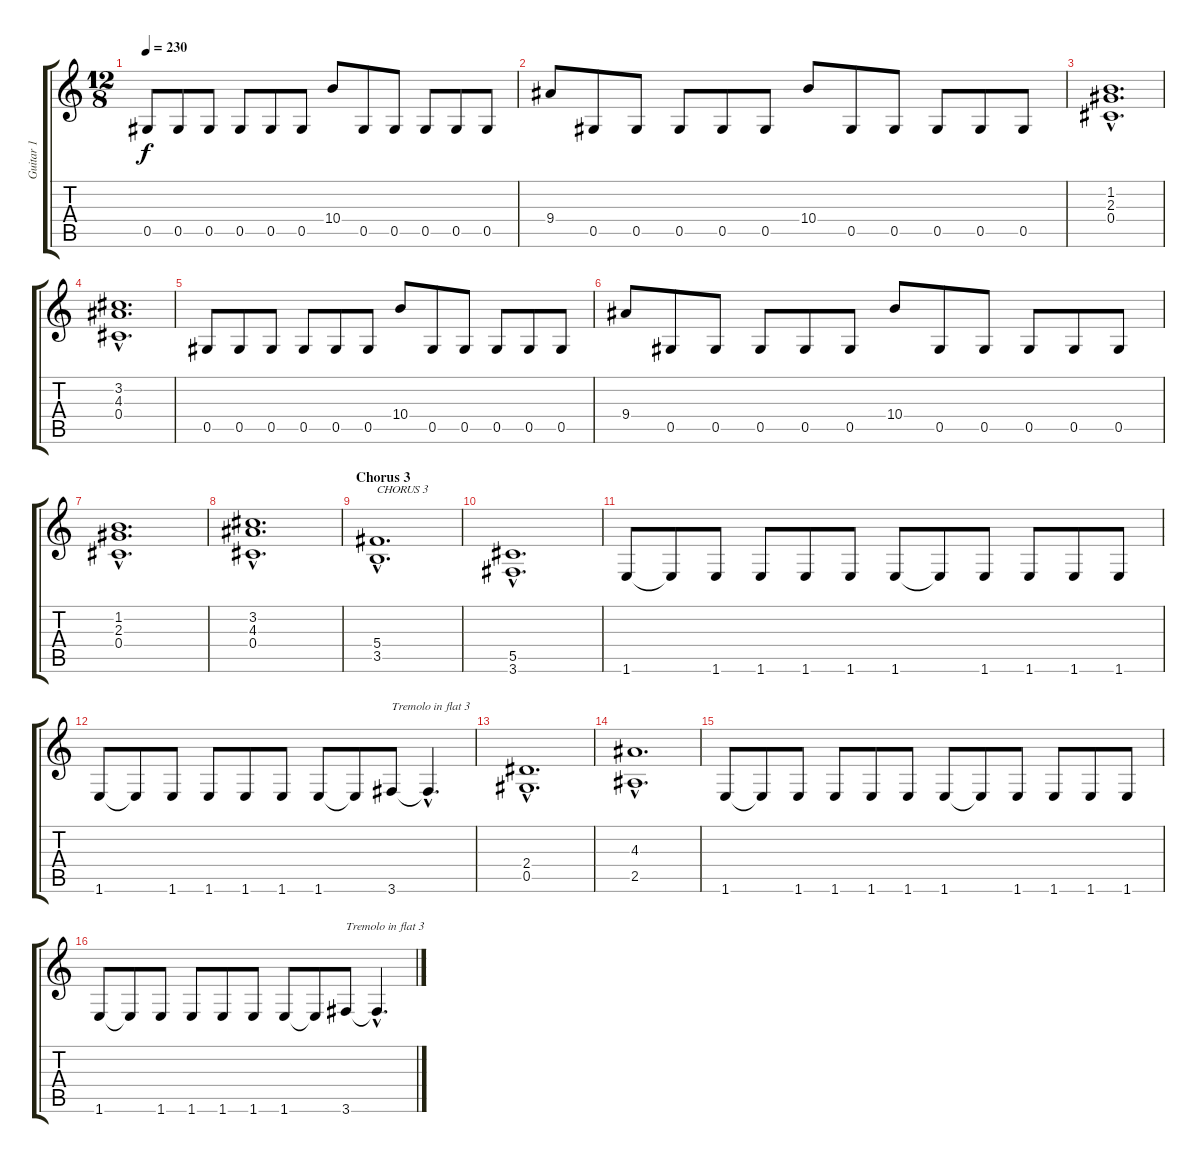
\track ("Guitar 1" "Guitar 1") {instrument distortionguitar}
\staff {score tabs}
\tuning (Eb4 Bb3 Gb3 Db3 Ab2 Eb2) {hide}
\ts (12 8)
\tempo 230
\clef g2
\ks c
0.5.8{dy f volume 13} 0.5.8 0.5.8 0.5.8 0.5.8 0.5.8 10.4.8 0.5.8 0.5.8 0.5.8 0.5.8 0.5.8 |
9.4.8 0.5.8 0.5.8 0.5.8 0.5.8 0.5.8 10.4.8 0.5.8 0.5.8 0.5.8 0.5.8 0.5.8 |
(1.2{hac} 2.3{hac} 0.4{hac}).1{d volume 15} |
(3.2{hac} 4.3{hac} 0.4{hac}).1{d} |
0.5.8{volume 13} 0.5.8 0.5.8 0.5.8 0.5.8 0.5.8 10.4.8 0.5.8 0.5.8 0.5.8 0.5.8 0.5.8 |
9.4.8 0.5.8 0.5.8 0.5.8 0.5.8 0.5.8 10.4.8 0.5.8 0.5.8 0.5.8 0.5.8 0.5.8 |
(1.2{hac} 2.3{hac} 0.4{hac}).1{d volume 15} |
(3.2{hac} 4.3{hac} 0.4{hac}).1{d} |
\section ("" "Chorus 3")
(5.4{hac} 3.5{hac}).1{d txt "CHORUS 3" volume 13} |
(5.5{hac} 3.6{hac}).1{d} |
1.6.8 1.6{t}.8 1.6.8 1.6.8 1.6.8 1.6.8 1.6.8 1.6{t}.8 1.6.8 1.6.8 1.6.8 1.6.8 |
1.6.8 1.6{t}.8 1.6.8 1.6.8 1.6.8 1.6.8 1.6.8 1.6{t}.8 3.6.8{txt "Tremolo in flat 3"} 3.6{hac t}.4{d} |
(2.4{hac} 0.5{hac}).1{d} |
(4.3{hac} 2.5{hac}).1{d} |
1.6.8 1.6{t}.8 1.6.8 1.6.8 1.6.8 1.6.8 1.6.8 1.6{t}.8 1.6.8 1.6.8 1.6.8 1.6.8 |
1.6.8 1.6{t}.8 1.6.8 1.6.8 1.6.8 1.6.8 1.6.8 1.6{t}.8 3.6.8{txt "Tremolo in flat 3"} 3.6{hac t}.4{d}
